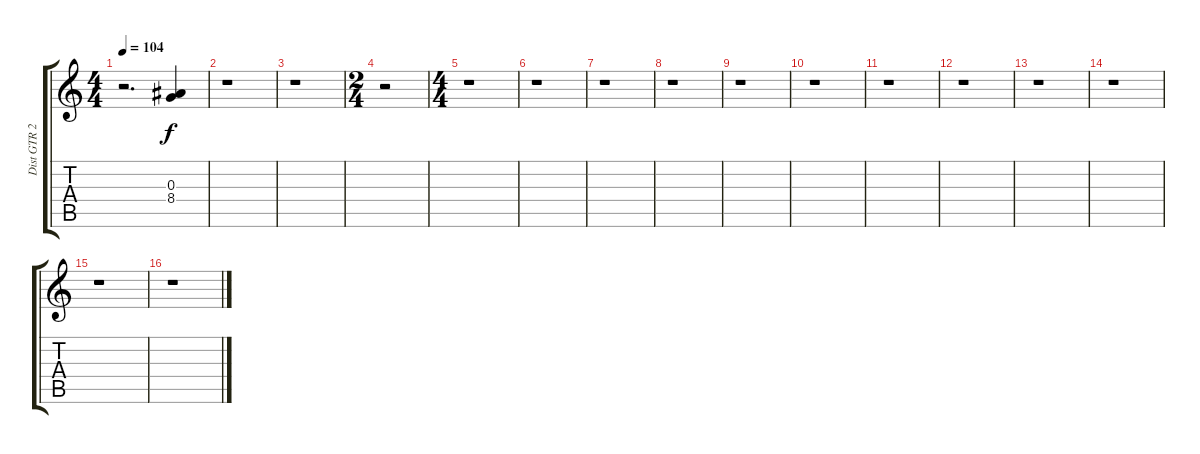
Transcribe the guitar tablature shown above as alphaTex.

\track ("Dist GTR 2" "Dist GTR 2") {instrument distortionguitar}
\staff {score tabs}
\tuning (E4 B3 G3 D3 A2 E2) {hide}
\ts (4 4)
\tempo 104
\clef g2
\ks c
r.2{d dy f} (0.3 8.4).4 |
r.1 |
r.1 |
\ts (2 4)
r.2 |
\ts (4 4)
r.1 |
r.1 |
r.1 |
r.1 |
r.1 |
r.1 |
r.1 |
r.1 |
r.1 |
r.1 |
r.1 |
r.1
